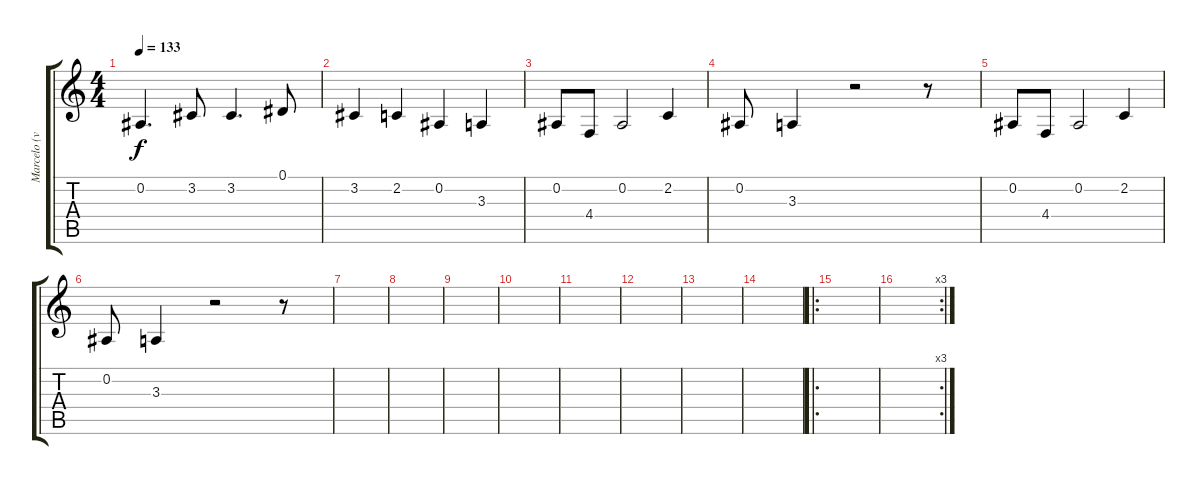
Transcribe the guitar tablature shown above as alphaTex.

\track ("Marcelo (vocal) " "Marcelo (v") {instrument bassoon}
\staff {score tabs}
\tuning (Eb4 Bb3 Gb3 Db3 Ab2 Eb2) {hide}
\ts (4 4)
\tempo 133
\clef g2
\ks c
0.2.4{d dy f} 3.2.8 3.2.4{d} 0.1.8 |
3.2.4 2.2.4 0.2.4 3.3.4 |
0.2.8 4.4.8 0.2.2 2.2.4 |
0.2.8 3.3.4 r.2 r.8 |
0.2.8 4.4.8 0.2.2 2.2.4 |
0.2.8 3.3.4 r.2 r.8 |
|
|
|
|
|
|
|
|
\ro
|
\rc 3
